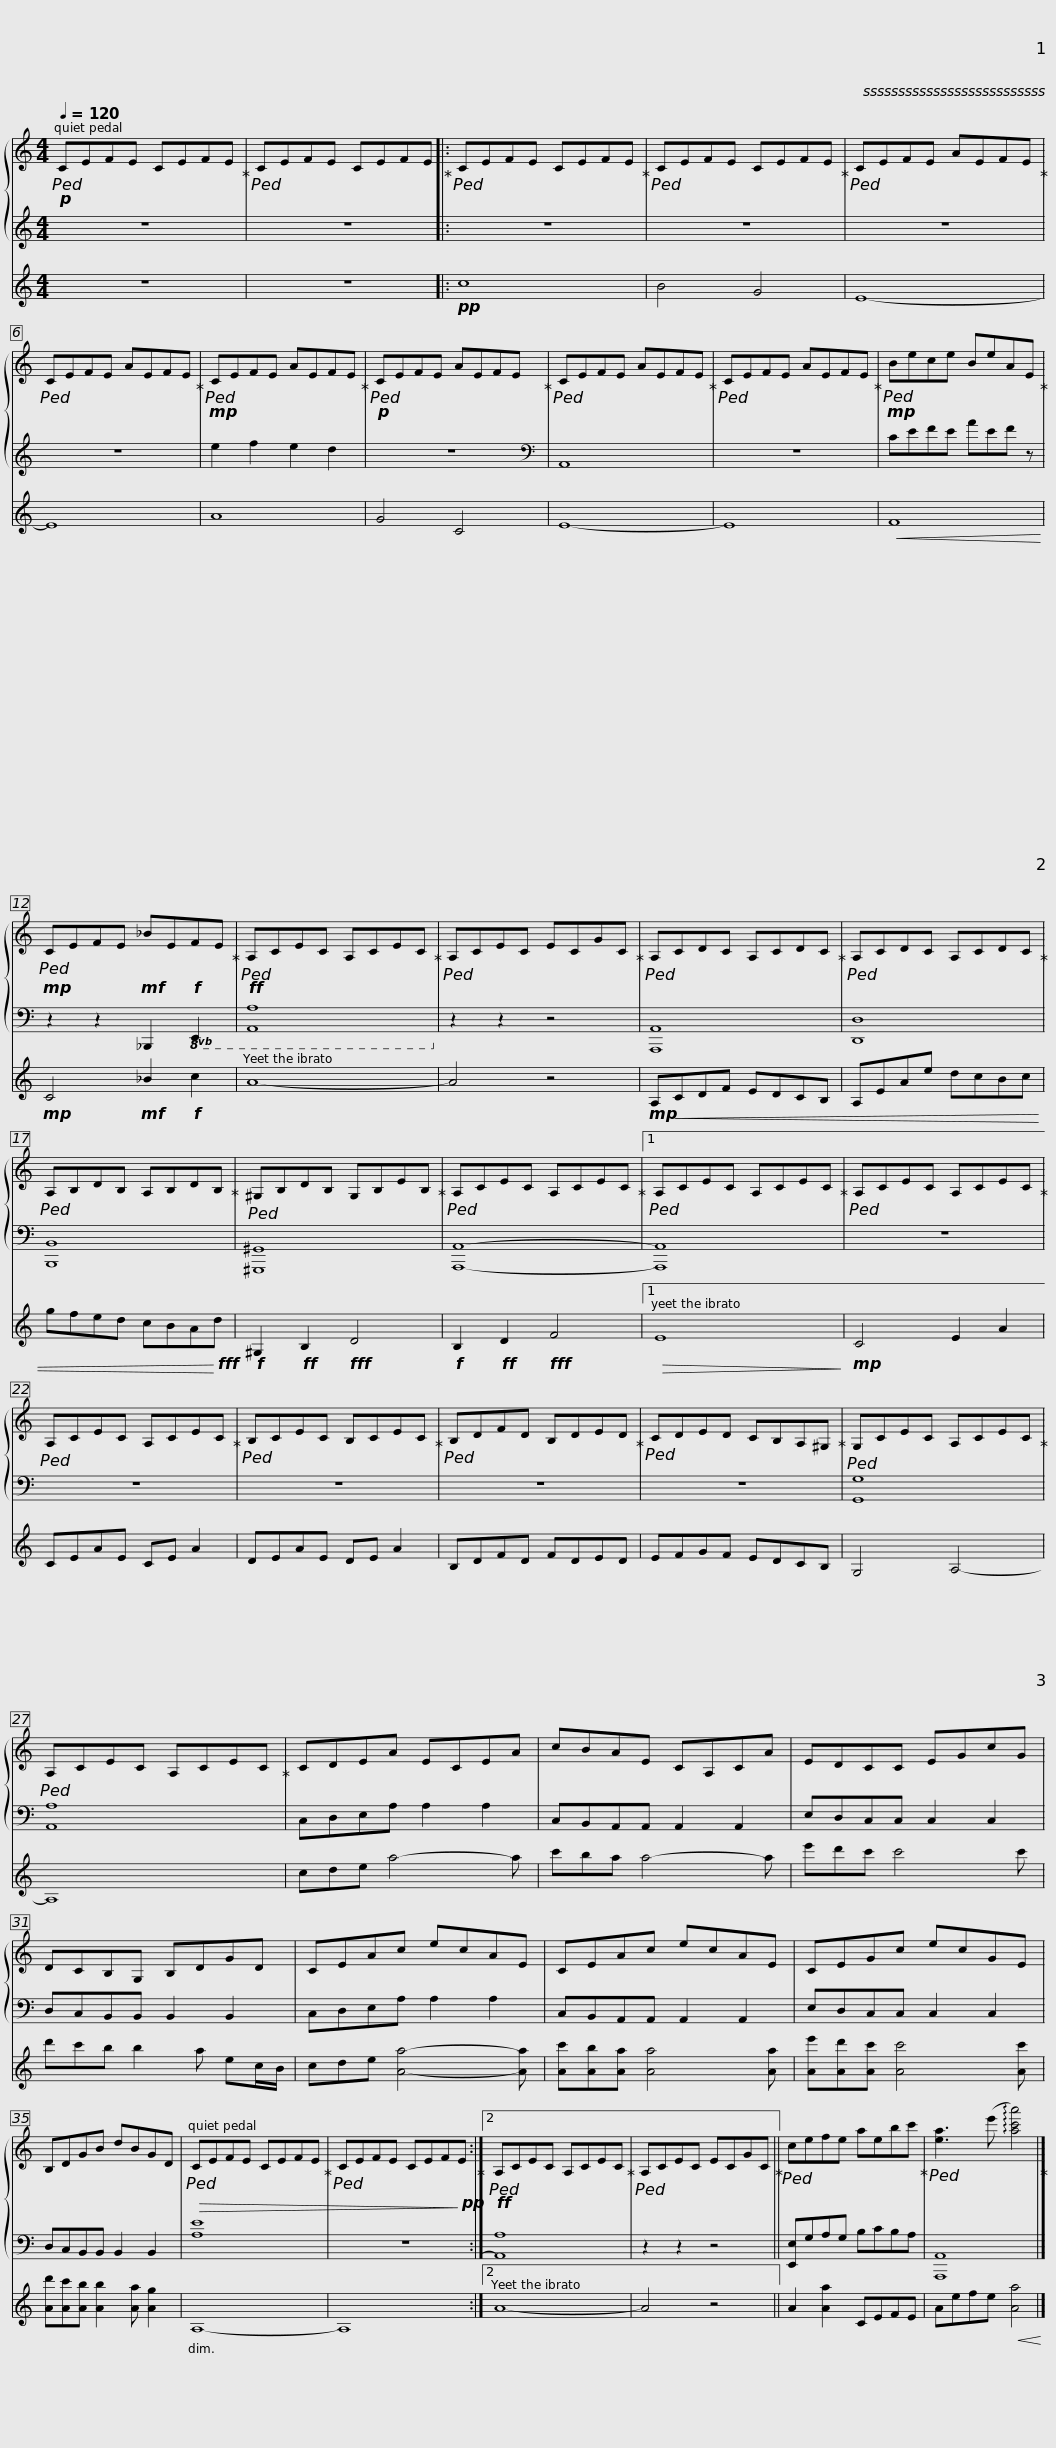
X:1
%%score { 1 | 2 } 3
L:1/8
Q:1/4=120
M:4/4
I:linebreak $
K:C
V:1 treble
V:2 treble
V:3 treble
V:1
!p!!ped! CEFE CEFE!ped-up! |!ped! CEFE CEFE!ped-up! |:!ped! CEFE CEFE!ped-up! |!ped! CEFE CEFE!ped-up! |!ped! CEFE AEFE!ped-up! |$ %5
!ped! CEFE AEFE!ped-up! |!mp!!ped! CEFE AEFE!ped-up! |!p!!ped! CEFE AEFE!ped-up! |!ped! CEFE AEFE!ped-up! |!ped! CEFE AEFE!ped-up! |$ %10
!mp!!ped! Bece BeAE!ped-up! |!mp!!ped! CEFE!mf! _BE!f!FE!ped-up! |!ff!!ped! A,CEC A,CEC!ped-up! |!ped! A,CEC ECGC!ped-up! |$!ped! A,CDC A,CDC!ped-up! | %15
!ped! A,CDC A,CDC!ped-up! |!ped! A,B,DB, A,B,DB,!ped-up! |!ped! ^G,B,DB, G,B,EB,!ped-up! |$!ped! A,CEC A,CEC!ped-up! |1!ped! A,CEC A,CEC!ped-up! | %20
!ped! A,CEC A,CEC!ped-up! |!ped! A,CEC A,CEC!ped-up! |$!ped! B,CEC B,CEC!ped-up! |!ped! B,DFD B,DED!ped-up! |!ped! CDED CB,A,^G,!ped-up! | %25
!ped! G,CEC A,CEC!ped-up! |$!ped! A,CEC A,CEC!ped-up! | CDEA ECEA | cBAE CA,CA | EDCC EGcG |$ %30
 DCB,G, B,DGD | CEAc ecAE | CEAc ecAE | CEGc ecGE |$ B,DGB dBGD | %35
!ped!!>(! CEFE CEFE!ped-up! |!ped! CEFE CEF!>)!!pp!E!ped-up! :|2!ff!!ped! A,CEC A,CEC!ped-up! |!ped! A,CEC ECGC!ped-up! ||$!ped! cefe aebc'!ped-up! | %40
!ped! [ea]3 (e' !arpeggio![ac'a']4)!ped-up! |] %41
V:2
 z8 | z8 |: z8 | z8 | z8 |$ %5
 z8 | e2 f2 e2 d2 | z8 |[K:bass] A,,8 | z8 |$ %10
 CEFE AEF z | z2 z2 _B,,,2!8vb(! E,,2 | [A,,,A,,]8!8vb)! | z2 z2 z4 |$ [A,,,A,,]8 | %15
 [D,,D,]8 | [B,,,B,,]8 | [^G,,,^G,,]8 |$ [A,,,A,,]8- |1 [A,,,A,,]8 | %20
 z8 | z8 |$ z8 | z8 | z8 | %25
 [G,,G,]8 |$ [A,,A,]8 | C,D,E,A, A,2 A,2 | C,B,,A,,A,, A,,2 A,,2 | E,D,C,C, C,2 C,2 |$ %30
 D,C,B,,B,, B,,2 B,,2 | C,D,E,A, A,2 A,2 | C,B,,A,,A,, A,,2 A,,2 | E,D,C,C, C,2 C,2 |$ D,C,B,,B,, B,,2 B,,2 | %35
 [A,E]8 | z8 :|2 [A,,A,]8 | z2 z2 z4 ||$ [E,,E,]G,A,G, B,CB,A, | %40
 [A,,,A,,]8 |] %41
V:3
 z8 | z8 |:!pp! c8 | B4 G4 | E8- |$ %5
 E8 | A8 | G4 C4 | E8- | E8 |$ %10
!<(! F8!<)! |!mp! C4!mf! _B2!f! c2 | A8- | A4 z4 |$!mp!!<(! A,CDF EDCB, | %15
 A,EAe dcBc | gfed cBA!<)!!fff!d |!f! ^G,2!ff! B,2!fff! D4 |$!f! B,2!ff! D2!fff! F4 |1!>(! E8!>)! | %20
!mp! C4 E2 A2 | CEAE CE A2 |$ DEAE DE A2 | B,DFD FDED | EFGF EDCB, | %25
 G,4 A,4- |$ A,8 | cde a4- a | c'ba a4- a | e'd'c' c'4 c' |$ %30
 d'c'b b2 a ec/B/ | cde [Aa]4- [Aa] | [Ac'][Ab][Aa] [Aa]4 [Aa] | [Ae'][Ad'][Ac'] [Ac']4 [Ac'] |$ [Ad'][Ac'][Ab] [Ab]2 [Aa] [Ag]2 | %35
 A,8- | A,8 :|2 A8- | A4 z4 ||$ A2 [Aa]2 CEFE | %40
 Aefe!<(! [Aa]4!<)! |] %41
